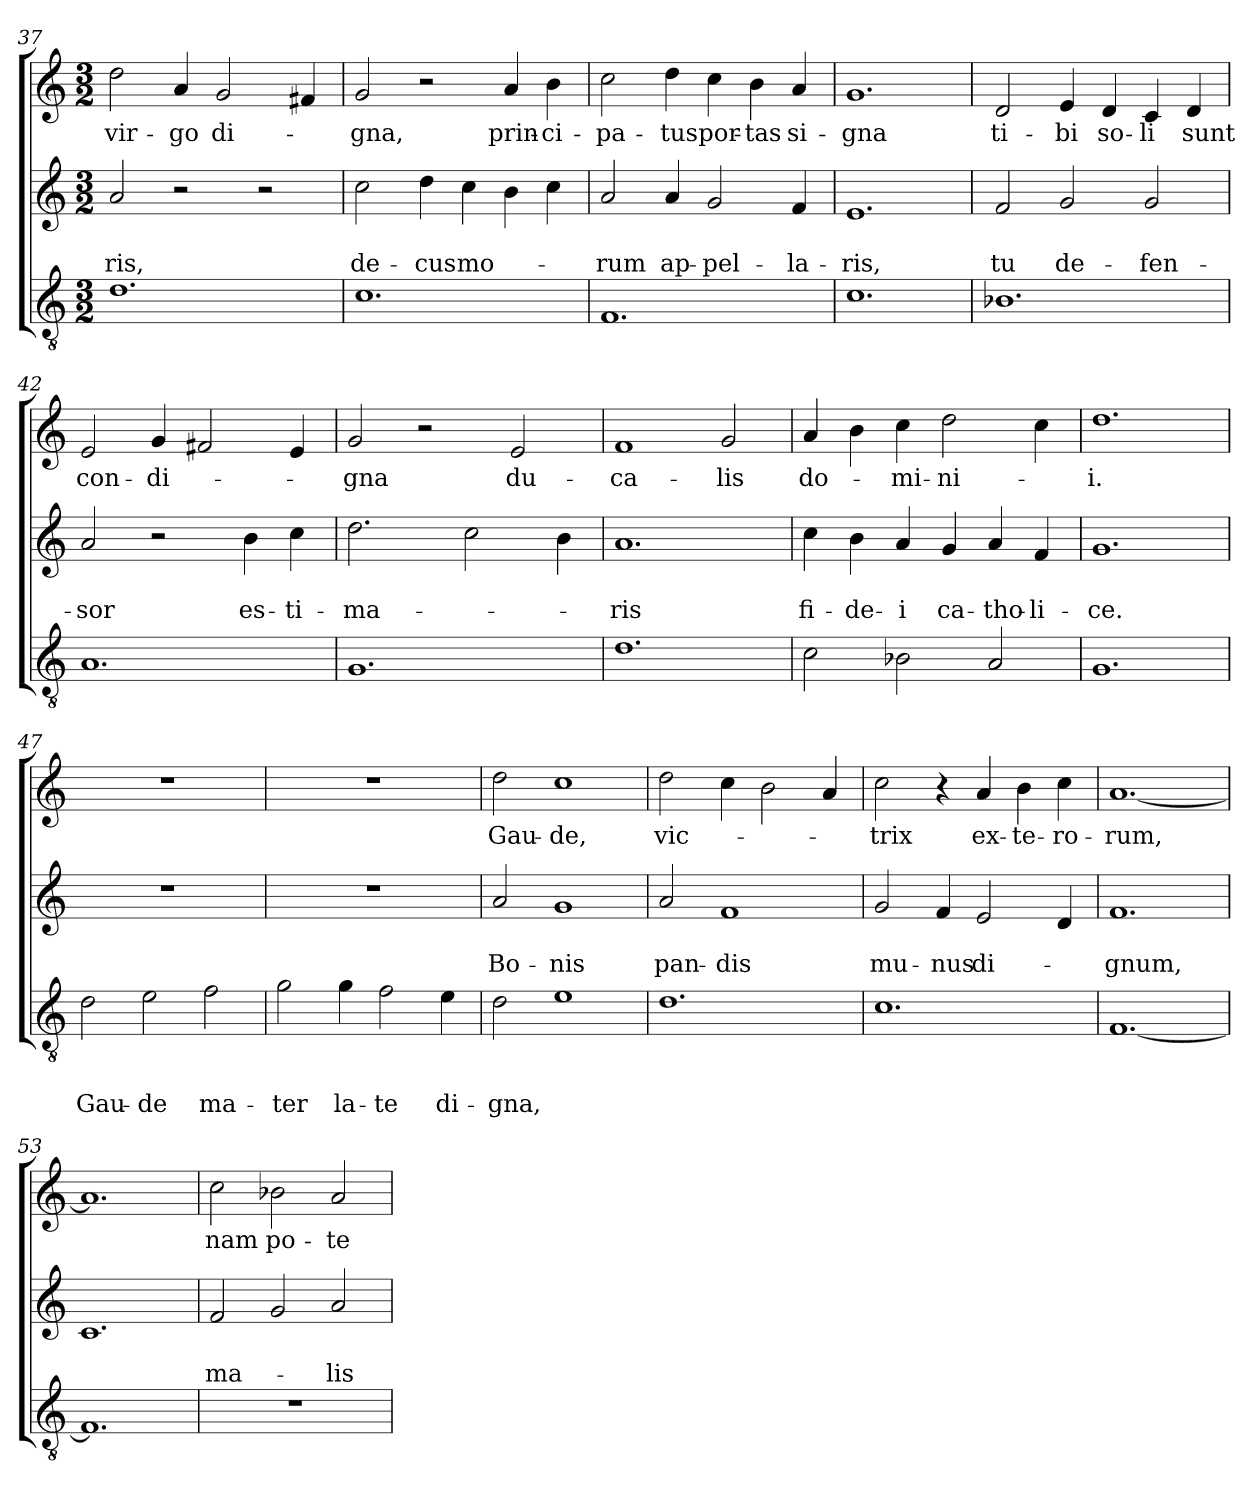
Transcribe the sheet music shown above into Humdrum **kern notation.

**kern	**text	**text	**text	**kern	**text	**text	**kern	**text
*part3	*part3	*part3	*part3	*part2	*part2	*part2	*part1	*part1
*staff3	*staff3	*staff3	*staff3	*staff2	*staff2	*staff2	*staff1	*staff1
!!LO:LB:g=z
*clefGv2	*	*	*	*clefG2	*	*	*clefG2	*
*k[]	*	*	*	*k[]	*	*	*k[]	*
*C:	*	*	*	*C:	*	*	*C:	*
*M3/2	*	*	*	*M3/2	*	*	*M3/2	*
=37	=37	=37	=37	=37	=37	=37	=37	=37
1.d	.	.	.	2a/	.	-ris,	2dd\	vir-
.	.	.	.	2r	.	.	4a/	-go
.	.	.	.	.	.	.	2g/	di-
.	.	.	.	2r	.	.	.	.
.	.	.	.	.	.	.	4f#/	.
=38	=38	=38	=38	=38	=38	=38	=38	=38
1.c	.	.	.	2cc\	.	de-	2g/	-gna,
.	.	.	.	4dd\	.	-cus	2r	.
.	.	.	.	4cc\	.	mo-	.	.
.	.	.	.	4b\	.	.	4a/	prin-
.	.	.	.	4cc\	.	.	4b\	-ci-
=39	=39	=39	=39	=39	=39	=39	=39	=39
1.F	.	.	.	2a/	.	-rum	2cc\	-pa-
.	.	.	.	4a/	.	ap-	4dd\	-tus
.	.	.	.	2g/	.	-pel-	4cc\	por-
.	.	.	.	.	.	.	4b\	-tas
.	.	.	.	4f/	.	-la-	4a/	si-
=40	=40	=40	=40	=40	=40	=40	=40	=40
1.c	.	.	.	1.e	.	-ris,	1.g	-gna
=41	=41	=41	=41	=41	=41	=41	=41	=41
1.B-X	.	.	.	2f/	.	tu	2d/	ti-
.	.	.	.	2g/	.	de-	4e/	-bi
.	.	.	.	.	.	.	4d/	so-
.	.	.	.	2g/	.	-fen-	4c/	-li
.	.	.	.	.	.	.	4d/	sunt
=42	=42	=42	=42	=42	=42	=42	=42	=42
1.A	.	.	.	2a/	.	-sor	2e/	con-
.	.	.	.	2r	.	.	4g/	-di-
.	.	.	.	.	.	.	2f#/	.
.	.	.	.	4b\	.	es-	.	.
.	.	.	.	4cc\	.	-ti-	4e/	.
!!LO:LB:g=z
=43	=43	=43	=43	=43	=43	=43	=43	=43
1.G	.	.	.	2.dd\	.	-ma-	2g/	-gna
.	.	.	.	.	.	.	2r	.
.	.	.	.	2cc\	.	.	.	.
.	.	.	.	.	.	.	2e/	du-
.	.	.	.	4b\	.	.	.	.
=44	=44	=44	=44	=44	=44	=44	=44	=44
1.d	.	.	.	1.a	.	-ris	1f	-ca-
.	.	.	.	.	.	.	2g/	-lis
=45	=45	=45	=45	=45	=45	=45	=45	=45
2c\	.	.	.	4cc\	.	fi-	4a/	do-
.	.	.	.	4b\	.	-de-	4b\	.
2B-X\	.	.	.	4a/	.	-i	4cc\	-mi-
.	.	.	.	4g/	.	ca-	2dd\	-ni-
2A/	.	.	.	4a/	.	-tho-	.	.
.	.	.	.	4f/	.	-li-	4cc\	.
=46	=46	=46	=46	=46	=46	=46	=46	=46
1.G	.	.	.	1.g	.	-ce.	1.dd	-i.
=47	=47	=47	=47	=47	=47	=47	=47	=47
2d\	.	.	Gau-	1.r	.	.	1.r	.
2e\	.	.	-de	.	.	.	.	.
2f\	.	.	ma-	.	.	.	.	.
=48	=48	=48	=48	=48	=48	=48	=48	=48
2g\	.	.	-ter	1.r	.	.	1.r	.
4g\	.	.	la-	.	.	.	.	.
2f\	.	.	-te	.	.	.	.	.
4e\	.	.	di-	.	.	.	.	.
!!LO:LB:g=z
=49	=49	=49	=49	=49	=49	=49	=49	=49
2d\	.	.	-gna,	2a/	.	Bo-	2dd\	Gau-
1e	.	.	.	1g	.	-nis	1cc	-de,
=50	=50	=50	=50	=50	=50	=50	=50	=50
1.d	.	.	.	2a/	.	pan-	2dd\	vic-
.	.	.	.	1f	.	-dis	4cc\	.
.	.	.	.	.	.	.	2b\	.
.	.	.	.	.	.	.	4a/	.
=51	=51	=51	=51	=51	=51	=51	=51	=51
1.c	.	.	.	2g/	.	mu-	2cc\	-trix
.	.	.	.	4f/	.	-nus	4r	.
.	.	.	.	2e/	.	di-	4a/	ex-
.	.	.	.	.	.	.	4b\	-te-
.	.	.	.	4d/	.	.	4cc\	-ro-
=52	=52	=52	=52	=52	=52	=52	=52	=52
[1.F	.	.	.	1.f	.	-gnum,	[1.a	-rum,
=53	=53	=53	=53	=53	=53	=53	=53	=53
1.F]	.	.	.	1.c	.	.	1.a]	.
=54	=54	=54	=54	=54	=54	=54	=54	=54
1.r	.	.	.	2f/	.	ma-	2cc\	nam
.	.	.	.	2g/	.	.	2b-\	po-
.	.	.	.	2a/	.	-lis	2a/	-te-
=	=	=	=	=	=	=	=	=
*-	*-	*-	*-	*-	*-	*-	*-	*-
